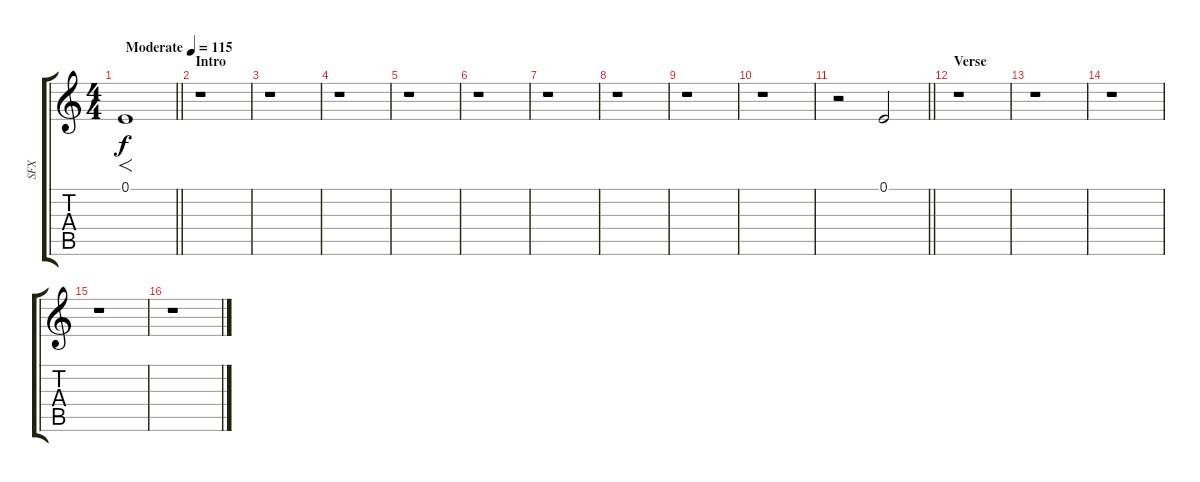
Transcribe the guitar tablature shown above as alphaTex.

\track ("SFX" "SFX") {instrument seashore}
\staff {score tabs}
\tuning (E4 B3 G3 D3 A2 E2) {hide}
\ts (4 4)
\tempo (115 "Moderate")
\clef g2
\barLineRight lightlight
\ks c
0.1.1{f dy f instrument seashore} |
\section ("" "Intro")
r.1 |
r.1 |
r.1 |
r.1 |
r.1 |
r.1 |
r.1 |
r.1 |
r.1 |
\barLineRight lightlight
r.2{instrument reversecymbal} 0.1.2 |
\section ("" "Verse")
r.1 |
r.1 |
r.1 |
r.1 |
r.1
